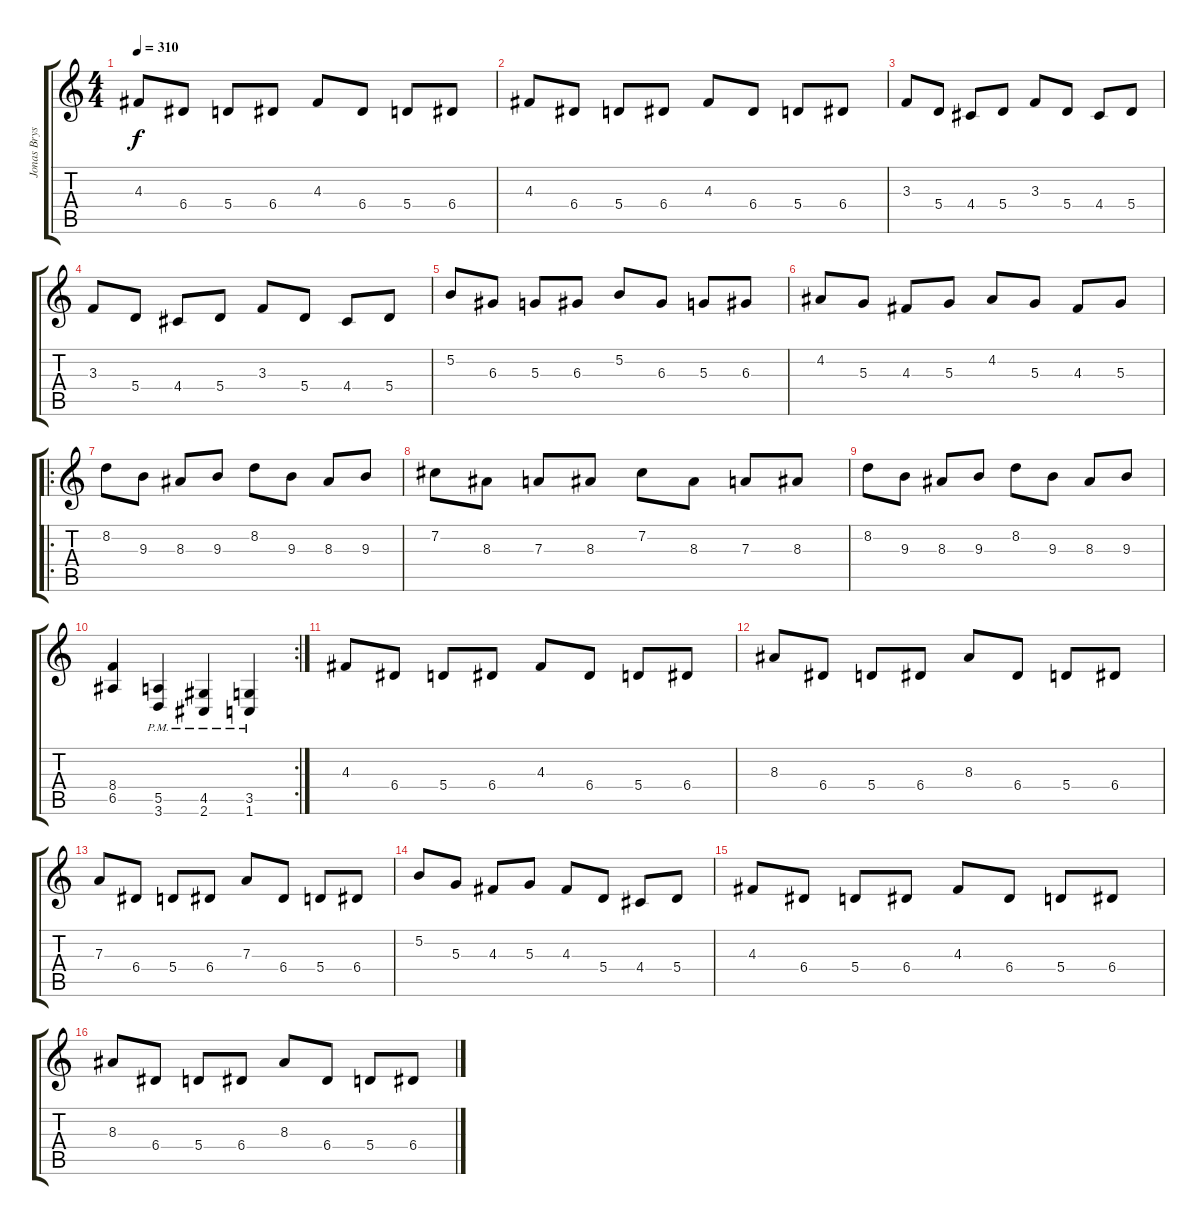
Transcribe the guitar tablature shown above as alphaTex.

\track ("Jonas Bryssling" "Jonas Brys") {instrument overdrivenguitar}
\staff {score tabs}
\tuning (B3 Gb3 D3 A2 E2 B1) {hide}
\ts (4 4)
\tempo 310
\clef g2
\ks c
4.3.8{dy f} 6.4.8 5.4.8 6.4.8 4.3.8 6.4.8 5.4.8 6.4.8 |
4.3.8 6.4.8 5.4.8 6.4.8 4.3.8 6.4.8 5.4.8 6.4.8 |
3.3.8 5.4.8 4.4.8 5.4.8 3.3.8 5.4.8 4.4.8 5.4.8 |
3.3.8 5.4.8 4.4.8 5.4.8 3.3.8 5.4.8 4.4.8 5.4.8 |
5.2.8 6.3.8 5.3.8 6.3.8 5.2.8 6.3.8 5.3.8 6.3.8 |
4.2.8 5.3.8 4.3.8 5.3.8 4.2.8 5.3.8 4.3.8 5.3.8 |
\ro
8.2.8 9.3.8 8.3.8 9.3.8 8.2.8 9.3.8 8.3.8 9.3.8 |
7.2.8 8.3.8 7.3.8 8.3.8 7.2.8 8.3.8 7.3.8 8.3.8 |
8.2.8 9.3.8 8.3.8 9.3.8 8.2.8 9.3.8 8.3.8 9.3.8 |
\rc 2
(8.4 6.5).4 (5.5{pm} 3.6{pm}).4 (4.5{pm} 2.6{pm}).4 (3.5{pm} 1.6{pm}).4 |
4.3.8 6.4.8 5.4.8 6.4.8 4.3.8 6.4.8 5.4.8 6.4.8 |
8.3.8 6.4.8 5.4.8 6.4.8 8.3.8 6.4.8 5.4.8 6.4.8 |
7.3.8 6.4.8 5.4.8 6.4.8 7.3.8 6.4.8 5.4.8 6.4.8 |
5.2.8 5.3.8 4.3.8 5.3.8 4.3.8 5.4.8 4.4.8 5.4.8 |
4.3.8 6.4.8 5.4.8 6.4.8 4.3.8 6.4.8 5.4.8 6.4.8 |
8.3.8 6.4.8 5.4.8 6.4.8 8.3.8 6.4.8 5.4.8 6.4.8
